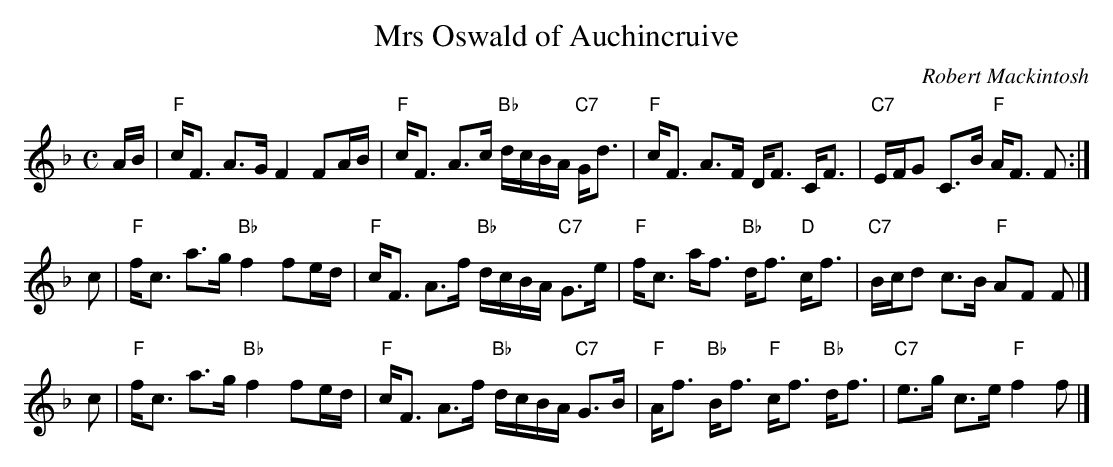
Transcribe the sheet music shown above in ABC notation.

X:1
T: Mrs Oswald of Auchincruive
C: Robert Mackintosh
M: C
L: 1/16
K: F
AB \
| "F"cF3 A3G F4 F2AB | "F"cF3 A3c "Bb"dcBA "C7"Gd3 \
| "F"cF3 A3F DF3 CF3 | "C7"EFG2 C3B "F"AF3 F2 :|
c2 \
| "F"fc3 a3g "Bb"f4 f2ed | "F"cF3 A3f "Bb"dcBA "C7"G3e \
| "F"fc3 af3 "Bb"df3 "D"cf3 | "C7"Bcd2 c3B "F"A2F2 F2 |]
c2 \
| "F"fc3 a3g "Bb"f4 f2ed | "F"cF3 A3f "Bb"dcBA "C7"G3B \
| "F"Af3 "Bb"Bf3 "F"cf3 "Bb"df3 | "C7"e3g c3e "F"f4 f2 |]
